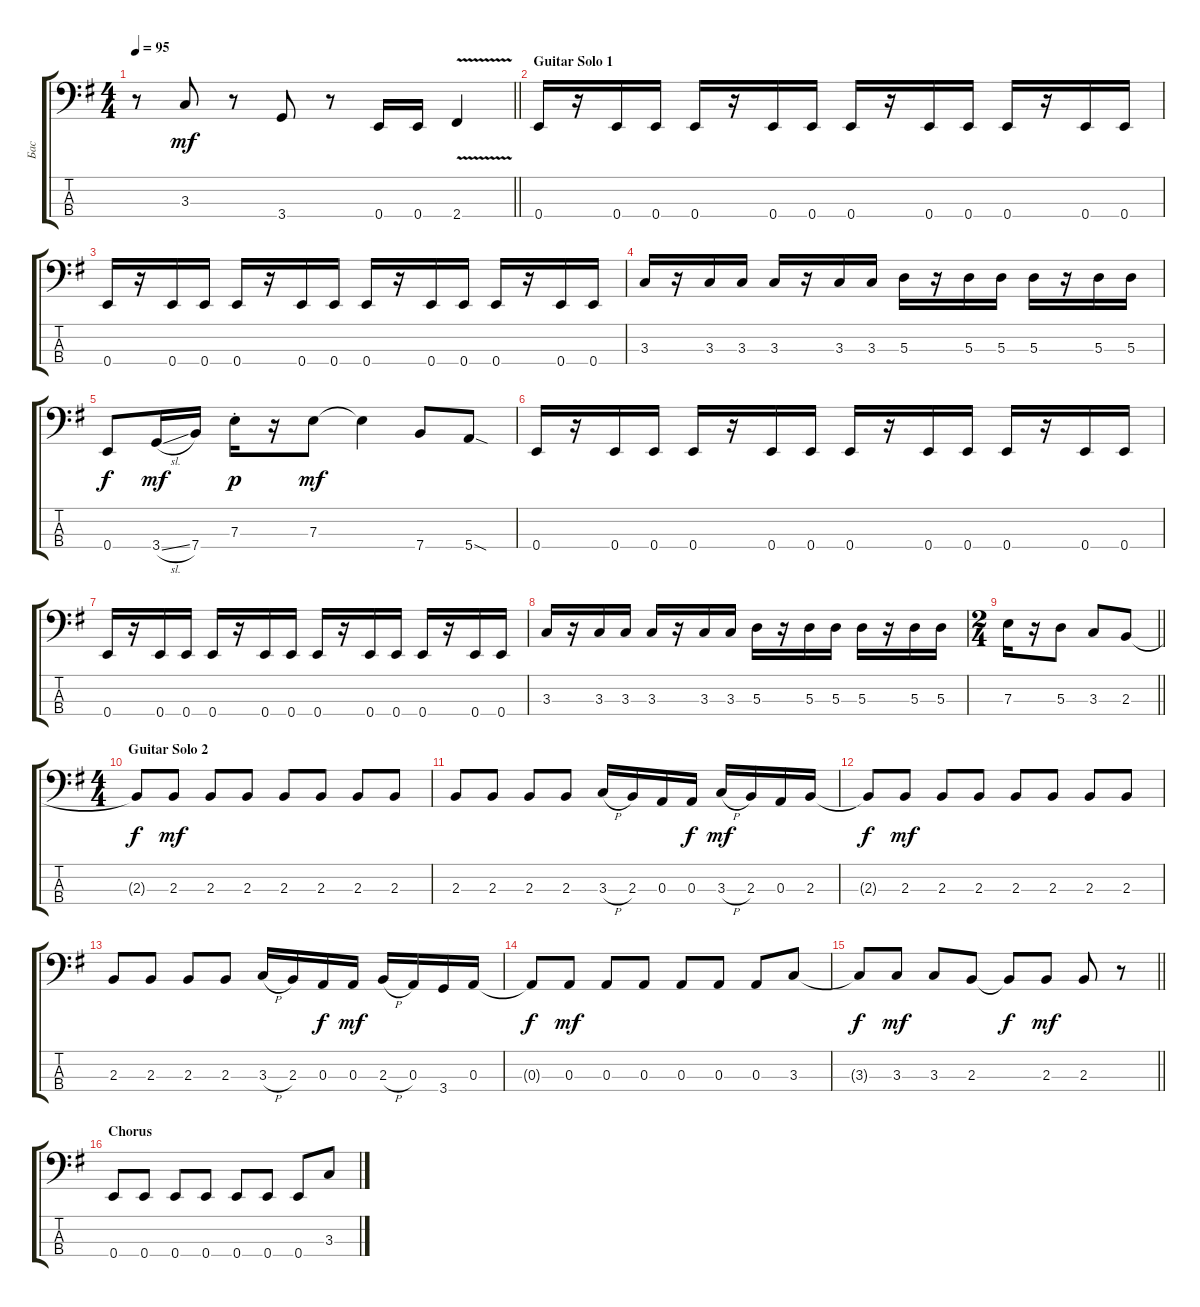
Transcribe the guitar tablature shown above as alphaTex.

\track ("Бас" "Бас") {instrument electricbassfinger}
\staff {score tabs}
\tuning (G2 D2 A1 E1) {hide}
\ts (4 4)
\tempo 95
\clef f4
\barLineRight lightlight
\ks eminor
r.8{dy mf} 3.3.8 r.8 3.4.8 r.8 0.4.16 0.4.16 2.4{v}.4 |
\section ("" "Guitar Solo 1")
0.4.16 r.16 0.4.16 0.4.16 0.4.16 r.16 0.4.16 0.4.16 0.4.16 r.16 0.4.16 0.4.16 0.4.16 r.16 0.4.16 0.4.16 |
0.4.16 r.16 0.4.16 0.4.16 0.4.16 r.16 0.4.16 0.4.16 0.4.16 r.16 0.4.16 0.4.16 0.4.16 r.16 0.4.16 0.4.16 |
3.3.16 r.16 3.3.16 3.3.16 3.3.16 r.16 3.3.16 3.3.16 5.3.16 r.16 5.3.16 5.3.16 5.3.16 r.16 5.3.16 5.3.16 |
0.4.8{dy f} 3.4{sl}.16{dy mf} 7.4.16 7.3{st}.16{dy p} r.16 7.3.8{dy mf} 7.3{t}.4 7.4.8 5.4{sod}.8 |
0.4.16 r.16 0.4.16 0.4.16 0.4.16 r.16 0.4.16 0.4.16 0.4.16 r.16 0.4.16 0.4.16 0.4.16 r.16 0.4.16 0.4.16 |
0.4.16 r.16 0.4.16 0.4.16 0.4.16 r.16 0.4.16 0.4.16 0.4.16 r.16 0.4.16 0.4.16 0.4.16 r.16 0.4.16 0.4.16 |
3.3.16 r.16 3.3.16 3.3.16 3.3.16 r.16 3.3.16 3.3.16 5.3.16 r.16 5.3.16 5.3.16 5.3.16 r.16 5.3.16 5.3.16 |
\ts (2 4)
\barLineRight lightlight
7.3.16 r.16 5.3.8 3.3.8 2.3.8 |
\ts (4 4)
\section ("" "Guitar Solo 2")
2.3{t}.8{dy f} 2.3.8{dy mf} 2.3.8 2.3.8 2.3.8 2.3.8 2.3.8 2.3.8 |
2.3.8 2.3.8 2.3.8 2.3.8 3.3{h}.16 2.3.16 0.3.16 0.3.16{dy f} 3.3{h}.16{dy mf} 2.3.16 0.3.16 2.3.16 |
2.3{t}.8{dy f} 2.3.8{dy mf} 2.3.8 2.3.8 2.3.8 2.3.8 2.3.8 2.3.8 |
2.3.8 2.3.8 2.3.8 2.3.8 3.3{h}.16 2.3.16 0.3.16{dy f} 0.3.16{dy mf} 2.3{h}.16 0.3.16 3.4.16 0.3.16 |
0.3{t}.8{dy f} 0.3.8{dy mf} 0.3.8 0.3.8 0.3.8 0.3.8 0.3.8 3.3.8 |
\barLineRight lightlight
3.3{t}.8{dy f} 3.3.8{dy mf} 3.3.8 2.3.8 2.3{t}.8{dy f} 2.3.8{dy mf} 2.3.8 r.8 |
\section ("" "Chorus")
0.4.8 0.4.8 0.4.8 0.4.8 0.4.8 0.4.8 0.4.8 3.3.8
